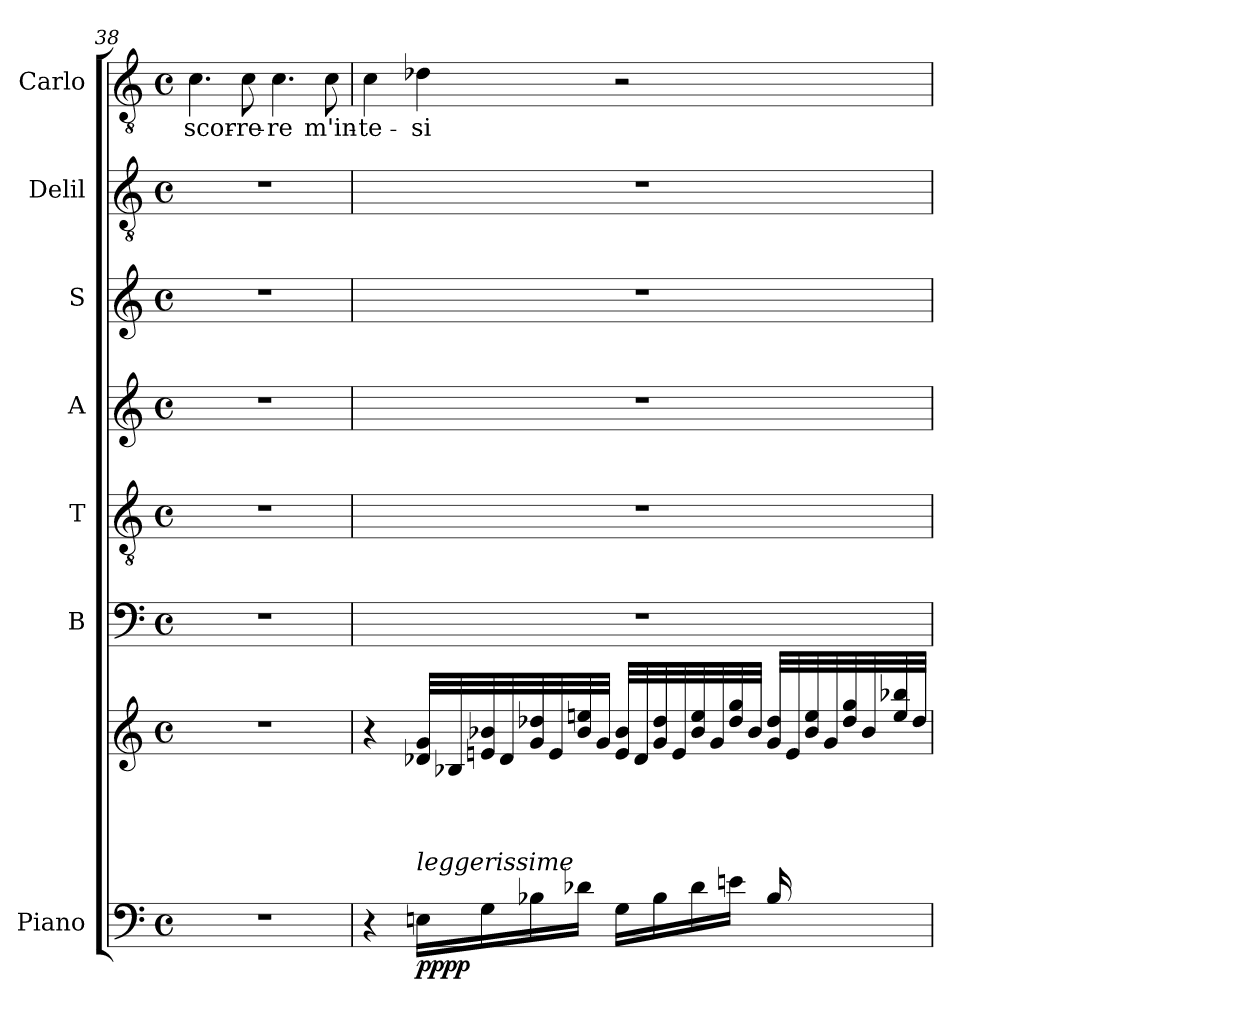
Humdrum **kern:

**kern	**kern	**dynam	**kern	**kern	**kern	**kern	**kern	**kern	**text
*part7	*part7	*part7	*part6	*part5	*part4	*part3	*part2	*part1	*part1
*staff8	*staff7	*staff7/8	*staff6	*staff5	*staff4	*staff3	*staff2	*staff1	*staff1
*I"Piano	*	*	*I"B	*I"T	*I"A	*I"S	*I"Delil	*I"Carlo	*
*I'Pno	*	*	*I'B	*I'T	*I'A	*I'S	*	*	*
*clefF4	*clefG2	*	*clefF4	*clefGv2	*clefG2	*clefG2	*clefGv2	*clefGv2	*
*k[]	*k[]	*	*k[]	*k[]	*k[]	*k[]	*k[]	*k[]	*
*M4/4	*M4/4	*	*M4/4	*M4/4	*M4/4	*M4/4	*M4/4	*M4/4	*
*met(c)	*met(c)	*	*met(c)	*met(c)	*met(c)	*met(c)	*met(c)	*met(c)	*
=38	=38	=38	=38	=38	=38	=38	=38	=38	=38
1r	1r	.	1r	1r	1r	1r	1r	4.c\	-scor-
.	.	.	.	.	.	.	.	8c\	-re-
.	.	.	.	.	.	.	.	4.c\	-re
.	.	.	.	.	.	.	.	8c\	m'in-
=39	=39	=39	=39	=39	=39	=39	=39	=39	=39
*	*^	*	*	*	*	*	*	*	*
4r	4r	16ryy	.	1r	1r	1r	1r	1r	4c\	-te-
!LO:TX:a:i:t=leggerissime	!	!	!	!	!	!	!	!	!	!
!	!	!	!LO:DY:b=2	!	!	!	!	!	!	!
!	!	!	!LO:DY:n=1:b	!	!	!	!	!	!	!
*	*v	*v	*	*	*	*	*	*	*	*
16En\LL	32d-X/ 32g/LLL	pp pp	.	.	.	.	.	4d-X\	-si
.	32B-X/	.	.	.	.	.	.	.	.
16G\	32en/ 32b-X/	.	.	.	.	.	.	.	.
.	32d-/	.	.	.	.	.	.	.	.
16B-X\	32g/ 32dd-X/	.	.	.	.	.	.	.	.
.	32e/	.	.	.	.	.	.	.	.
16d-X\JJ	32b-/ 32een/	.	.	.	.	.	.	.	.
.	32g/JJJ	.	.	.	.	.	.	.	.
16G\LL	32e/ 32b-/LLL	.	.	.	.	.	.	2r	.
.	32d-/	.	.	.	.	.	.	.	.
16B-\	32g/ 32dd-/	.	.	.	.	.	.	.	.
.	32e/	.	.	.	.	.	.	.	.
16d-\	32b-/ 32ee/	.	.	.	.	.	.	.	.
.	32g/	.	.	.	.	.	.	.	.
16en\JJ	32dd-/ 32gg/	.	.	.	.	.	.	.	.
.	32b-/JJJ	.	.	.	.	.	.	.	.
16B-/LL	32g/ 32dd-/LLL	.	.	.	.	.	.	.	.
.	32e/	.	.	.	.	.	.	.	.
*	*^	*	*	*	*	*	*	*	*
8.ryy	32b-/ 32ee/	16d-\	.	.	.	.	.	.	.	.
.	32g/	.	.	.	.	.	.	.	.	.
.	32dd-/ 32gg/	16e\	.	.	.	.	.	.	.	.
.	32b-/	.	.	.	.	.	.	.	.	.
.	32ee/ 32bb-X/	16g\JJ	.	.	.	.	.	.	.	.
.	32dd-/JJJ	.	.	.	.	.	.	.	.	.
*	*v	*v	*	*	*	*	*	*	*	*
=	=	=	=	=	=	=	=	=	=
*-	*-	*-	*-	*-	*-	*-	*-	*-	*-
